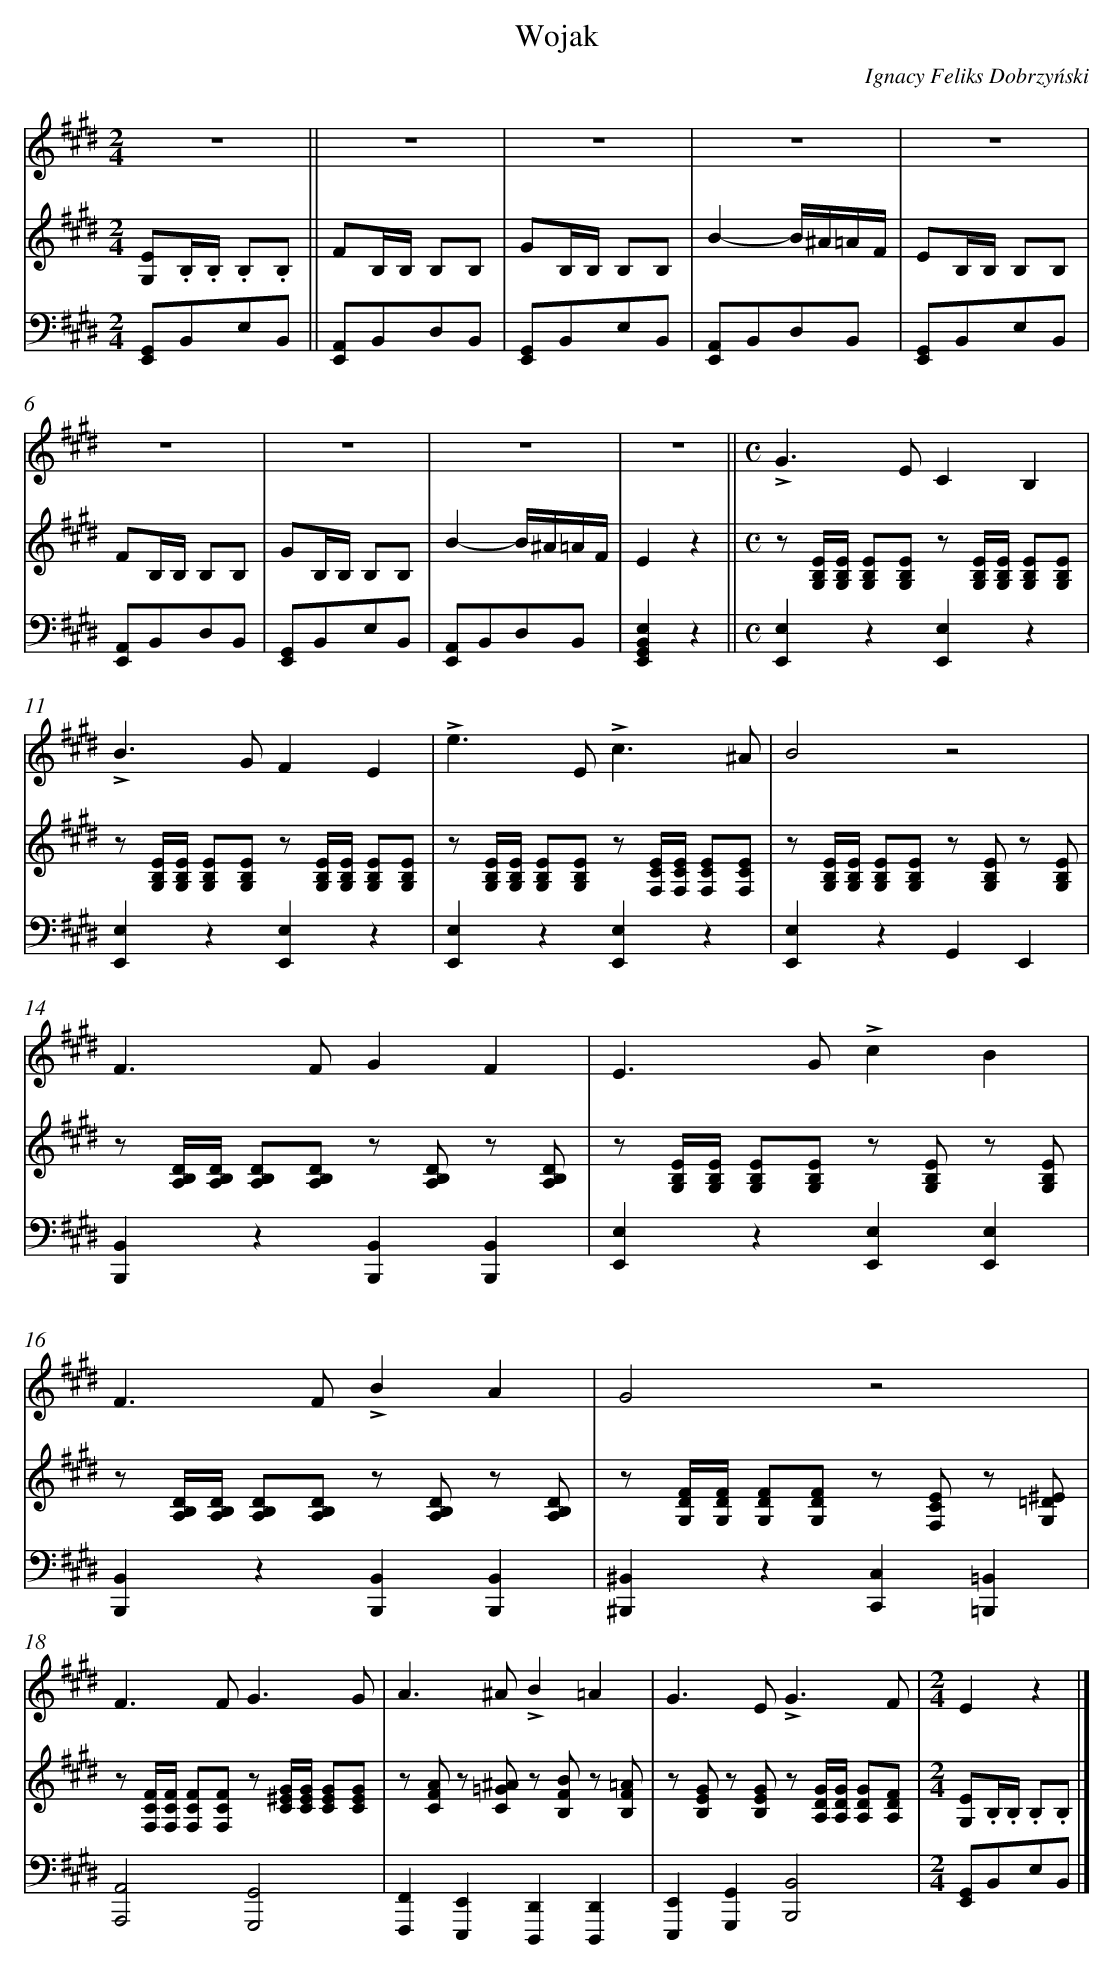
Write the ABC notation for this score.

X:1
T: Wojak
C: Ignacy Feliks Dobrzyński
L: 1/8
M: 2/4
V: 1 clef=treble
V: 2 clef=treble
V: 3 clef=bass
K: E
[V:1] z4 ||
[V:2] [EG,].B,/.B,/ .B,.B, ||
[V:3] [G,,E,,]B,,E,B,, ||
[V:1] z4 |
[V:2] FB,/B,/ B,B, |
[V:3] [A,,E,,]B,,D,B,, |
[V:1] z4 |
[V:2] GB,/B,/ B,B, |
[V:3] [G,,E,,]B,,E,B,, |
[V:1] z4 |
[V:2] B2-B/^A/=A/F/ |
[V:3] [A,,E,,]B,,D,B,, |
[V:1] z4 |
[V:2] EB,/B,/ B,B, |
[V:3] [G,,E,,]B,,E,B,, |
[V:1] z4 |
[V:2] FB,/B,/ B,B, |
[V:3] [A,,E,,]B,,D,B,, |
[V:1] z4 |
[V:2] GB,/B,/ B,B, |
[V:3] [G,,E,,]B,,E,B,, |
[V:1] z4 |
[V:2] B2-B/^A/=A/F/ |
[V:3] [A,,E,,]B,,D,B,, |
[V:1] z4 ||
[V:2] E2z2 ||
[V:3] [E,2B,,2G,,2E,,2]z2 ||
[V:1] [M:C]!accent!G2>E2C2B,2 |
[V:2] [M:C]z [E/B,/G,/][E/B,/G,/] [EB,G,][EB,G,] z [E/B,/G,/][E/B,/G,/] [EB,G,][EB,G,] |
[V:3] [M:C][E,2E,,2]z2[E,2E,,2]z2 |
[V:1] !accent!B2>G2F2E2 |
[V:2] z [E/B,/G,/][E/B,/G,/] [EB,G,][EB,G,] z [E/B,/G,/][E/B,/G,/] [EB,G,][EB,G,] |
[V:3] [E,2E,,2]z2[E,2E,,2]z2 |
[V:1] !accent!e2>E2!accent!c3^A |
[V:2] z [E/B,/G,/][E/B,/G,/] [EB,G,][EB,G,] z [E/C/F,/][E/C/F,/] [ECF,][ECF,] |
[V:3] [E,2E,,2]z2[E,2E,,2]z2 |
[V:1] B4z4 |
[V:2] z [E/B,/G,/][E/B,/G,/] [EB,G,][EB,G,] z [EB,G,] z [EB,G,] |
[V:3] [E,2E,,2]z2G,,2E,,2 |
[V:1] F2>F2G2F2 |
[V:2] z [D/B,/A,/][D/B,/A,/] [DB,A,][DB,A,] z [DB,A,] z [DB,A,] |
[V:3] [B,,2B,,,2]z2[B,,2B,,,2][B,,2B,,,2] |
[V:1] E2>G2!accent!c2B2 |
[V:2] z [E/B,/G,/][E/B,/G,/] [EB,G,][EB,G,] z [EB,G,] z [EB,G,] |
[V:3] [E,2E,,2]z2[E,2E,,2][E,2E,,2] |
[V:1] F2>F2!accent!B2A2 |
[V:2] z [D/B,/A,/][D/B,/A,/] [DB,A,][DB,A,] z [DB,A,] z [DB,A,] |
[V:3] [B,,2B,,,2]z2[B,,2B,,,2][B,,2B,,,2] |
[V:1] G4z4 |
[V:2] z [F/D/G,/][F/D/G,/] [FDG,][FDG,] z [ECF,] z [^E=DG,] |
[V:3] [^B,,2^B,,,2]z2[C,2C,,2][=B,,2=B,,,2] |
[V:1] F2>F2G3G |
[V:2] z [F/C/F,/][F/C/F,/] [FCF,][FCF,] z [G/^E/C/][G/E/C/] [GEC][GEC] |
[V:3] [A,,4A,,,4][G,,4G,,,4] |
[V:1] A2>^A2!accent!B2=A2 |
[V:2] z [AFC] z [^A=GC] z [BFB,] z [=AFB,] |
[V:3] [F,,2F,,,2][E,,2E,,,2][D,,2D,,,2][D,,2D,,,2] |
[V:1] G2>E2!accent!G3F |
[V:2] z [GEB,] z [GEB,] z [G/D/A,/][G/D/A,/] [GDA,][FDA,] |
[V:3] [E,,2E,,,2][G,,2G,,,2][B,,4B,,,4] |
[V:1] [M:2/4]E2z2 |]
[V:2] [M:2/4][EG,].B,/.B,/ .B,.B, |]
[V:3] [M:2/4][G,,E,,]B,,E,B,, |]
